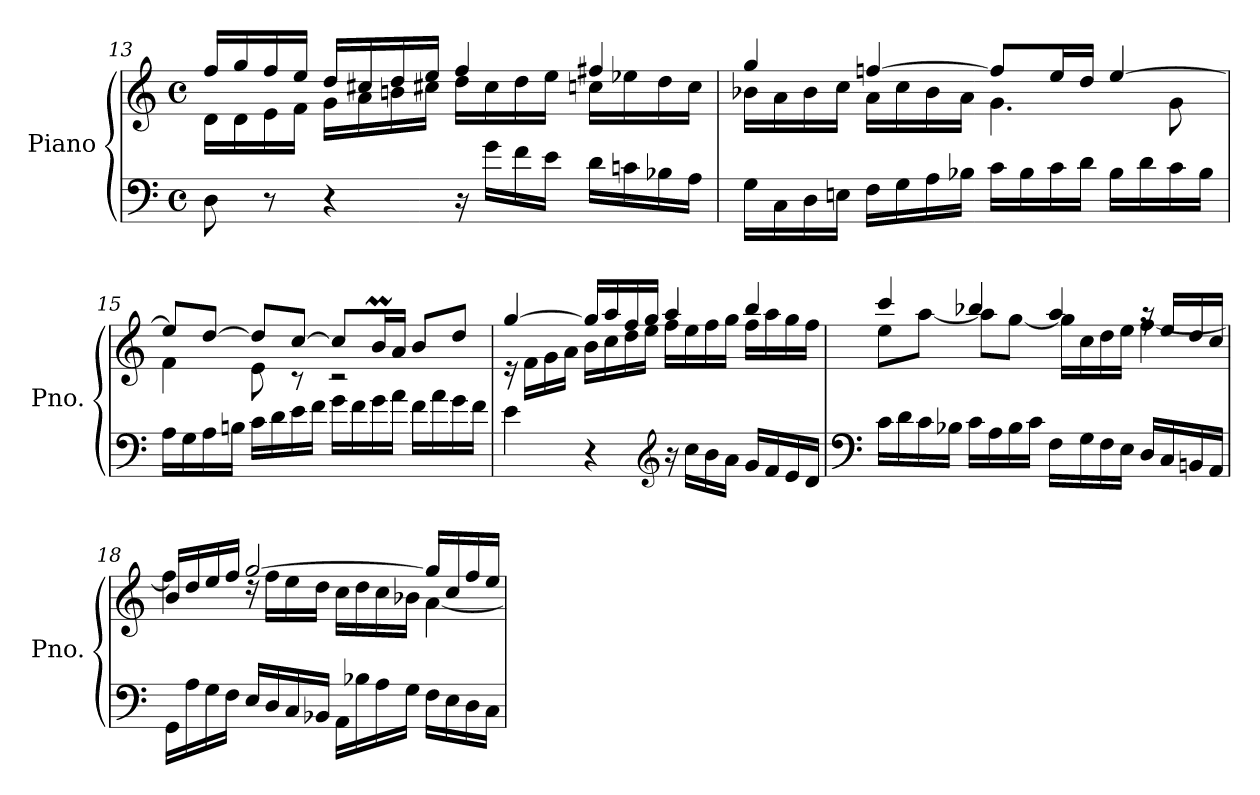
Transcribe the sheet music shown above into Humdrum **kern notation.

**kern	**kern
*part1	*part1
*staff2	*staff1
*I"Piano	*
*I'Pno.	*
!!LO:LB:g=z
*clefF4	*clefG2
*k[]	*k[]
*M4/4	*M4/4
*met(c)	*met(c)
=13	=13
*	*^
8D\	16ff/LL	16d\LL
.	16gg/	16d\
8r	16ff/	16e\
.	16ee/JJ	16f\JJ
4r	16dd/LL	16g\LL
.	16cc#X/	16a\
.	16dd/	16bn\
.	16ee/JJ	16cc#X\JJ
16r	4ff/	16dd\LL
16g\LL	.	16cc#\
16f\	.	16dd\
16e\JJ	.	16ee\JJ
16d\LL	4ff#X/	16ccn\LL
16cn\	.	16ee-X\
16B-X\	.	16dd\
16A\JJ	.	16cc\JJ
=14	=14	=14
16G\LL	4gg/	16b-X\LL
16C\	.	16a\
16D\	.	16b-\
16En\JJ	.	16cc\JJ
16F\LL	[4ffn/	16a\LL
16G\	.	16cc\
16A\	.	16b-\
16B-X\JJ	.	16a\JJ
16c\LL	8ff/L]	4.g\
16B-\	.	.
16c\	16ee/L	.
16d\JJ	16dd/JJ	.
16B-\LL	[4ee/	.
16d\	.	.
16c\	.	8g\
16B-\JJ	.	.
!!LO:LB:g=z	!!
=15	=15	=15
16A\LL	8ee/L]	4f\
16G\	.	.
16A\	[8dd/J	.
16Bn\JJ	.	.
16c\LL	8dd/L]	8e\
16d\	.	.
16e\	[8cc/J	8r
16f\JJ	.	.
16g\LL	8cc/L]	2r
16f\	.	.
16g\	16bm/L	.
16a\JJ	16a/JJ	.
16f\LL	8b/L	.
16a\	.	.
16g\	8dd/J	.
16f\JJ	.	.
=16	=16	=16
4e\	[4gg/	16r
.	.	16f\LL
.	.	16g\
.	.	16a\JJ
4r	16gg/LL]	16b\LL
.	16aa/	16cc\
.	16ff/	16dd\
.	16gg/JJ	16ee\JJ
*clefG2	*	*
16r	4aa/	16ff\LL
16cc\LL	.	16ee\
16b\	.	16ff\
16a\JJ	.	16gg\JJ
16g/LL	4bb/	16ff\LL
16f/	.	16aa\
16e/	.	16gg\
16d/JJ	.	16ff\JJ
!!LO:LB:g=z	!!
=17	=17	=17
*clefF4	*	*
16c\LL	4ccc/	8ee\L
16d\	.	.
16c\	.	[8aa\J
16B-X\JJ	.	.
16c\LL	4bb-X/	8aa\L]
16A\	.	.
16B-\	.	[8gg\J
16c\JJ	.	.
16F\LL	4aa/	16gg\LL]
16G\	.	16cc\
16F\	.	16dd\
16E\JJ	.	16ee\JJ
16D/LL	16raa	[4ff\
16C/	16ee/LL	.
16BBn/	16dd/	.
16AA/JJ	16cc/JJ	.
=18	=18	=18
16GG\LL	16b/LL	4ff\]
16A\	16dd/	.
16G\	16ee/	.
16F\JJ	16ff/JJ	.
16E/LL	[2gg/	16rdd
16D/	.	16ff\LL
16C/	.	16ee\
16BB-X/JJ	.	16dd\JJ
16AA\LL	.	16cc\LL
16B-X\	.	16dd\
16A\	.	16cc\
16G\JJ	.	16b-X\JJ
16F\LL	16gg/LL]	[4a\
16E\	16cc/	.
16D\	16ff/	.
16C\JJ	16ee/JJ	.
*	*v	*v
=	=
*-	*-
